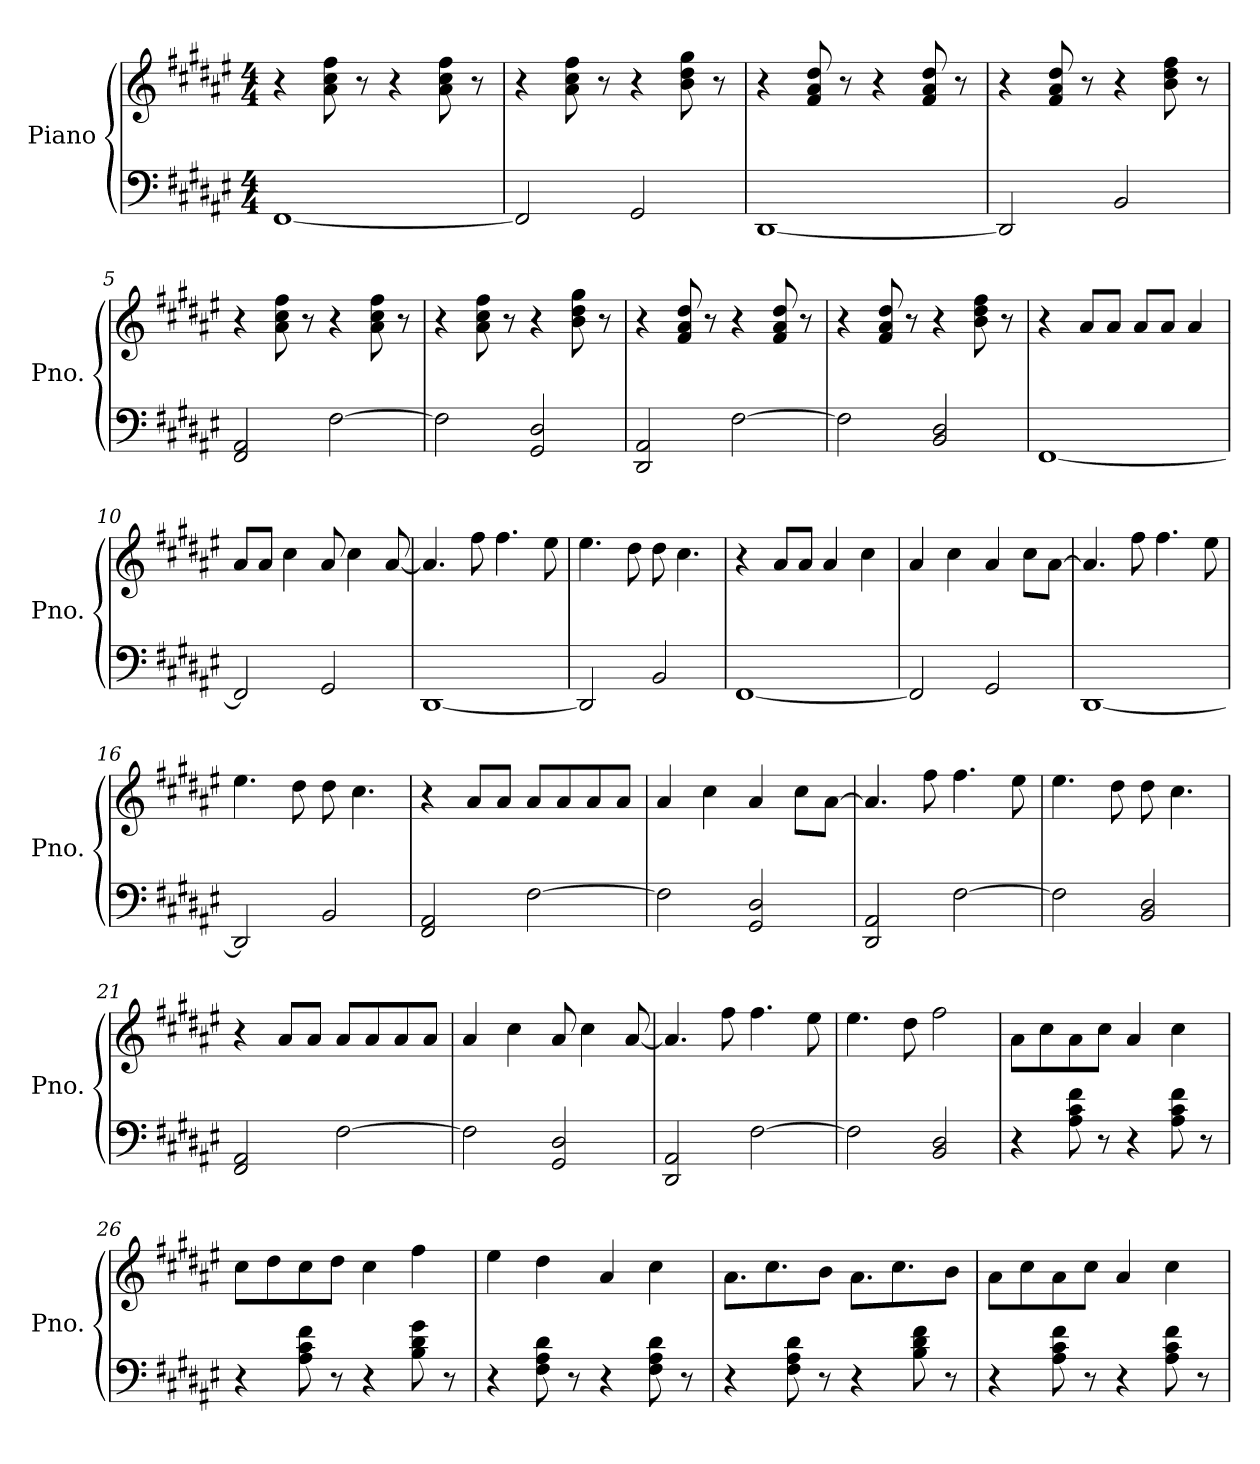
**kern	**kern	**dynam
*part1	*part1	*part1
*staff2	*staff1	*staff1/2
*I"Piano	*	*
*I'Pno.	*	*
*clefF4	*clefG2	*
*k[f#c#g#d#a#e#]	*k[f#c#g#d#a#e#]	*
*M4/4	*M4/4	*
*MM150	*MM150	*
=1	=1	=1
!	!	!LO:DY:b=2
!	!	!LO:DY:n=1:b
[1FF#	4r	p mf
.	8a#\ 8cc#\ 8ff#\	.
.	8r	.
.	4r	.
.	8a#\ 8cc#\ 8ff#\	.
.	8r	.
=2	=2	=2
2FF#/]	4r	.
.	8a#\ 8cc#\ 8ff#\	.
.	8r	.
2GG#/	4r	.
.	8b\ 8dd#\ 8gg#\	.
.	8r	.
=3	=3	=3
[1DD#	4r	.
.	8f#/ 8a#/ 8dd#/	.
.	8r	.
.	4r	.
.	8f#/ 8a#/ 8dd#/	.
.	8r	.
=4	=4	=4
2DD#/]	4r	.
.	8f#/ 8a#/ 8dd#/	.
.	8r	.
2BB/	4r	.
.	8b\ 8dd#\ 8ff#\	.
.	8r	.
=5	=5	=5
2FF#/ 2AA#/	4r	.
.	8a#\ 8cc#\ 8ff#\	.
.	8r	.
[2F#\	4r	.
.	8a#\ 8cc#\ 8ff#\	.
.	8r	.
=6	=6	=6
2F#\]	4r	.
.	8a#\ 8cc#\ 8ff#\	.
.	8r	.
2GG#/ 2D#/	4r	.
.	8b\ 8dd#\ 8gg#\	.
.	8r	.
!!LO:LB:g=z
=7	=7	=7
2DD#/ 2AA#/	4r	.
.	8f#/ 8a#/ 8dd#/	.
.	8r	.
[2F#\	4r	.
.	8f#/ 8a#/ 8dd#/	.
.	8r	.
=8	=8	=8
2F#\]	4r	.
.	8f#/ 8a#/ 8dd#/	.
.	8r	.
2BB/ 2D#/	4r	.
.	8b\ 8dd#\ 8ff#\	.
.	8r	.
=9	=9	=9
[1FF#	4r	.
.	8a#/L	.
.	8a#/J	.
.	8a#/L	.
.	8a#/J	.
.	4a#/	.
=10	=10	=10
2FF#/]	8a#/L	.
.	8a#/J	.
.	4cc#\	.
2GG#/	8a#/	.
.	4cc#\	.
.	[8a#/	.
=11	=11	=11
[1DD#	4.a#/]	.
.	8ff#\	.
.	4.ff#\	.
.	8ee#\	.
=12	=12	=12
2DD#/]	4.ee#\	.
.	8dd#\	.
2BB/	8dd#\	.
.	4.cc#\	.
!!LO:LB:g=z
=13	=13	=13
[1FF#	4r	.
.	8a#/L	.
.	8a#/J	.
.	4a#/	.
.	4cc#\	.
=14	=14	=14
2FF#/]	4a#/	.
.	4cc#\	.
2GG#/	4a#/	.
.	8cc#\L	.
.	[8a#\J	.
=15	=15	=15
[1DD#	4.a#/]	.
.	8ff#\	.
.	4.ff#\	.
.	8ee#\	.
=16	=16	=16
2DD#/]	4.ee#\	.
.	8dd#\	.
2BB/	8dd#\	.
.	4.cc#\	.
=17	=17	=17
2FF#/ 2AA#/	4r	.
.	8a#/L	.
.	8a#/J	.
[2F#\	8a#/L	.
.	8a#/	.
.	8a#/	.
.	8a#/J	.
=18	=18	=18
2F#\]	4a#/	.
.	4cc#\	.
2GG#/ 2D#/	4a#/	.
.	8cc#\L	.
.	[8a#\J	.
=19	=19	=19
2DD#/ 2AA#/	4.a#/]	.
.	8ff#\	.
[2F#\	4.ff#\	.
.	8ee#\	.
!!LO:LB:g=z
=20	=20	=20
2F#\]	4.ee#\	.
.	8dd#\	.
2BB/ 2D#/	8dd#\	.
.	4.cc#\	.
=21	=21	=21
2FF#/ 2AA#/	4r	.
.	8a#/L	.
.	8a#/J	.
[2F#\	8a#/L	.
.	8a#/	.
.	8a#/	.
.	8a#/J	.
=22	=22	=22
2F#\]	4a#/	.
.	4cc#\	.
2GG#/ 2D#/	8a#/	.
.	4cc#\	.
.	[8a#/	.
=23	=23	=23
2DD#/ 2AA#/	4.a#/]	.
.	8ff#\	.
[2F#\	4.ff#\	.
.	8ee#\	.
=24	=24	=24
2F#\]	4.ee#\	.
.	8dd#\	.
2BB/ 2D#/	2ff#\	.
=25	=25	=25
4r	8a#\L	.
.	8cc#\	.
8A#\ 8c#\ 8f#\	8a#\	.
8r	8cc#\J	.
4r	4a#/	.
8A#\ 8c#\ 8f#\	4cc#\	.
8r	.	.
!!LO:LB:g=z
=26	=26	=26
4r	8cc#\L	.
.	8dd#\	.
8A#\ 8c#\ 8f#\	8cc#\	.
8r	8dd#\J	.
4r	4cc#\	.
8B\ 8d#\ 8g#\	4ff#\	.
8r	.	.
=27	=27	=27
4r	4ee#\	.
8F#\ 8A#\ 8d#\	4dd#\	.
8r	.	.
4r	4a#/	.
8F#\ 8A#\ 8d#\	4cc#\	.
8r	.	.
=28	=28	=28
4r	8.a#\L	.
.	8.cc#\	.
8F#\ 8A#\ 8d#\	.	.
8r	8b\J	.
4r	8.a#\L	.
.	8.cc#\	.
8B\ 8d#\ 8f#\	.	.
8r	8b\J	.
=29	=29	=29
4r	8a#\L	.
.	8cc#\	.
8A#\ 8c#\ 8f#\	8a#\	.
8r	8cc#\J	.
4r	4a#/	.
8A#\ 8c#\ 8f#\	4cc#\	.
8r	.	.
=	=	=
*-	*-	*-
